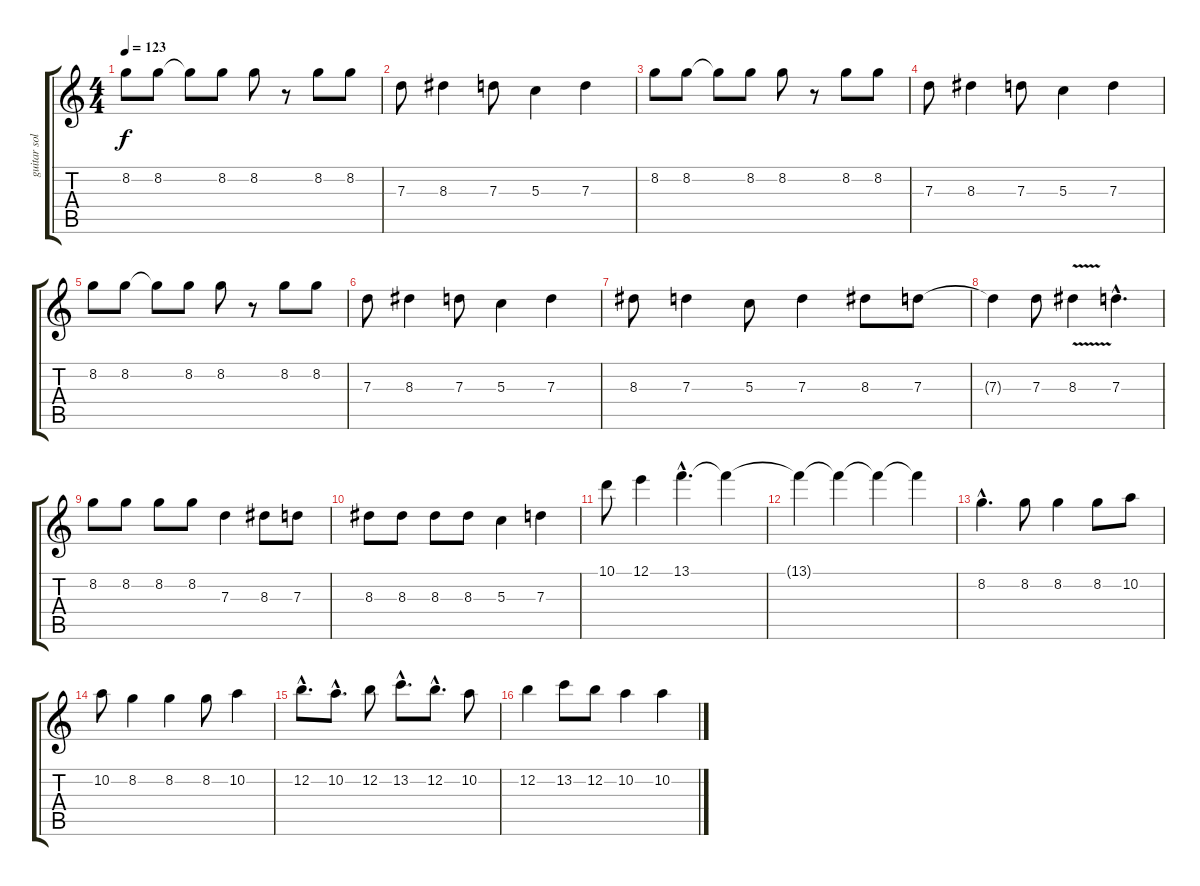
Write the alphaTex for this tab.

\track ("guitar solo" "guitar sol") {instrument electricguitarclean}
\staff {score tabs}
\tuning (E4 B3 G3 D3 A2 E2) {hide}
\ts (4 4)
\tempo 123
\clef g2
\ks c
8.2.8{dy f} 8.2.8 8.2{t}.8 8.2.8 8.2.8 r.8 8.2.8 8.2.8 |
7.3.8 8.3.4 7.3.8 5.3.4 7.3.4 |
8.2.8 8.2.8 8.2{t}.8 8.2.8 8.2.8 r.8 8.2.8 8.2.8 |
7.3.8 8.3.4 7.3.8 5.3.4 7.3.4 |
8.2.8 8.2.8 8.2{t}.8 8.2.8 8.2.8 r.8 8.2.8 8.2.8 |
7.3.8 8.3.4 7.3.8 5.3.4 7.3.4 |
8.3.8 7.3.4 5.3.8 7.3.4 8.3.8 7.3.8 |
7.3{t}.4 7.3.8 8.3{v}.4 7.3{hac}.4{d} |
8.2.8 8.2.8 8.2.8 8.2.8 7.3.4 8.3.8 7.3.8 |
8.3.8 8.3.8 8.3.8 8.3.8 5.3.4 7.3.4 |
10.1.8 12.1.4 13.1{hac}.4{d} 13.1{t}.4 |
13.1{t}.4{volume 8} 13.1{t}.4{volume 7} 13.1{t}.4{volume 6} 13.1{t}.4{volume 4} |
8.2{hac}.4{d volume 11} 8.2.8 8.2.4 8.2.8 10.2.8 |
10.2.8 8.2.4 8.2.4 8.2.8 10.2.4 |
12.2{hac}.8{d} 10.2{hac}.8{d} 12.2.8 13.2{hac}.8{d} 12.2{hac}.8{d} 10.2.8 |
12.2.4 13.2.8 12.2.8 10.2.4 10.2.4
